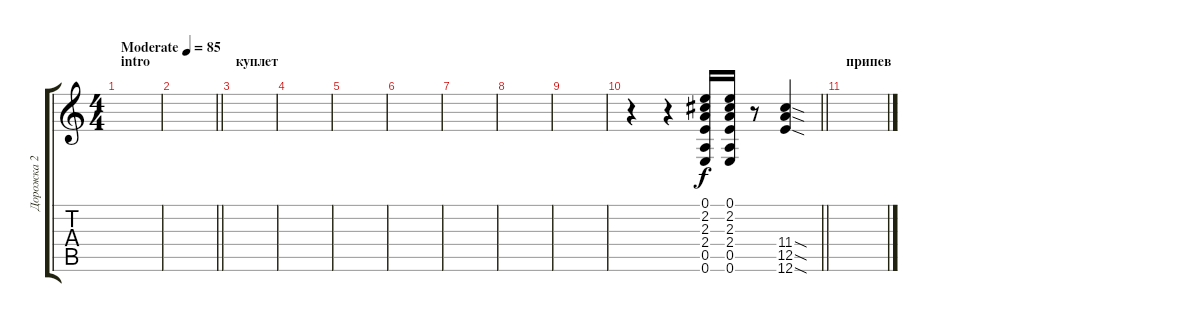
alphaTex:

\track ("Дорожка 2" "Дорожка 2") {instrument distortionguitar}
\staff {score tabs}
\tuning (E4 B3 G3 D3 A2 E2) {hide}
\ts (4 4)
\section ("" "intro")
\tempo (85 "Moderate")
\clef g2
\ks c
|
\barLineRight lightlight
|
\section ("" "куплет")
|
|
|
|
|
|
|
\barLineRight lightlight
r.4 r.4 (0.1 2.2 2.3 2.4 0.5 0.6).16{volume 10 instrument acousticguitarsteel} (0.1 2.2 2.3 2.4 0.5 0.6).16 r.8{volume 6 instrument distortionguitar} (11.4{sod} 12.5{sod} 12.6{sod}).4{volume 13} |
\section ("" "припев")
